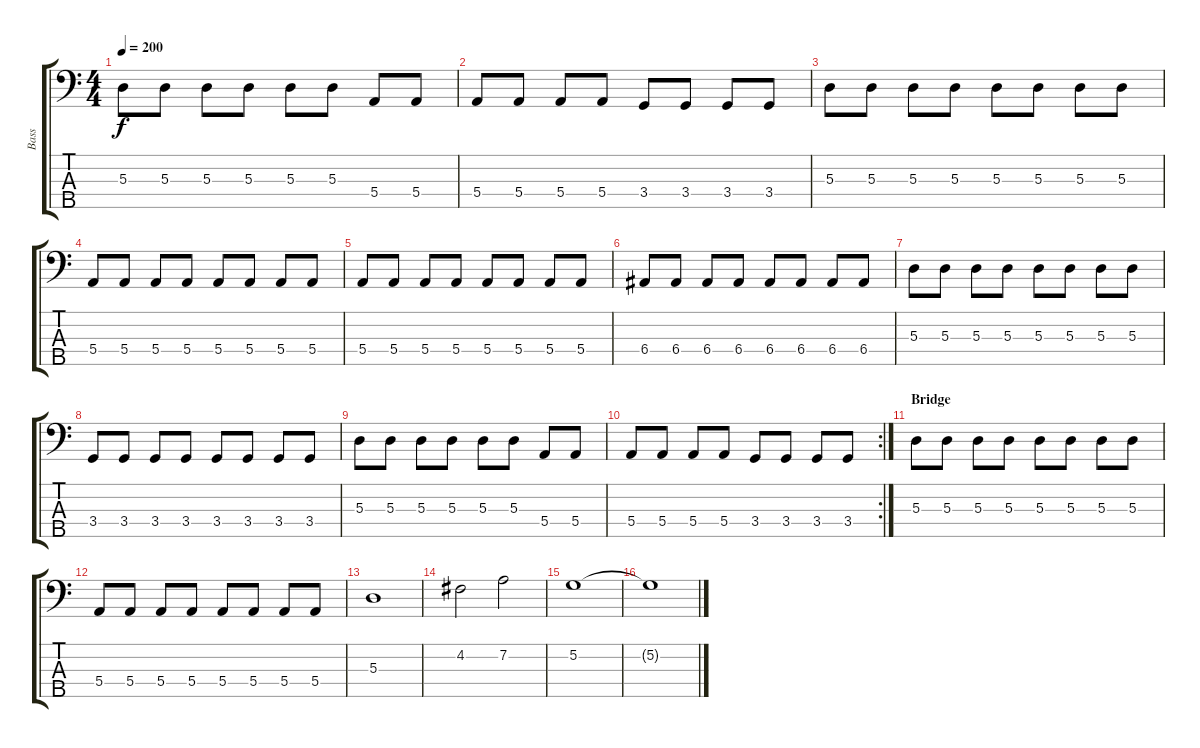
\track ("Bass" "Bass") {instrument electricbassfinger}
\staff {score tabs}
\tuning (G2 D2 A1 E1 B0) {hide}
\ts (4 4)
\tempo 200
\clef f4
\ks c
5.3.8{dy f} 5.3.8 5.3.8 5.3.8 5.3.8 5.3.8 5.4.8 5.4.8 |
5.4.8 5.4.8 5.4.8 5.4.8 3.4.8 3.4.8 3.4.8 3.4.8 |
5.3.8 5.3.8 5.3.8 5.3.8 5.3.8 5.3.8 5.3.8 5.3.8 |
5.4.8 5.4.8 5.4.8 5.4.8 5.4.8 5.4.8 5.4.8 5.4.8 |
5.4.8 5.4.8 5.4.8 5.4.8 5.4.8 5.4.8 5.4.8 5.4.8 |
6.4.8 6.4.8 6.4.8 6.4.8 6.4.8 6.4.8 6.4.8 6.4.8 |
5.3.8 5.3.8 5.3.8 5.3.8 5.3.8 5.3.8 5.3.8 5.3.8 |
3.4.8 3.4.8 3.4.8 3.4.8 3.4.8 3.4.8 3.4.8 3.4.8 |
5.3.8 5.3.8 5.3.8 5.3.8 5.3.8 5.3.8 5.4.8 5.4.8 |
\rc 2
5.4.8 5.4.8 5.4.8 5.4.8 3.4.8 3.4.8 3.4.8 3.4.8 |
\section ("" "Bridge")
5.3.8 5.3.8 5.3.8 5.3.8 5.3.8 5.3.8 5.3.8 5.3.8 |
5.4.8 5.4.8 5.4.8 5.4.8 5.4.8 5.4.8 5.4.8 5.4.8 |
5.3.1 |
4.2.2 7.2.2 |
5.2.1 |
5.2{t}.1
